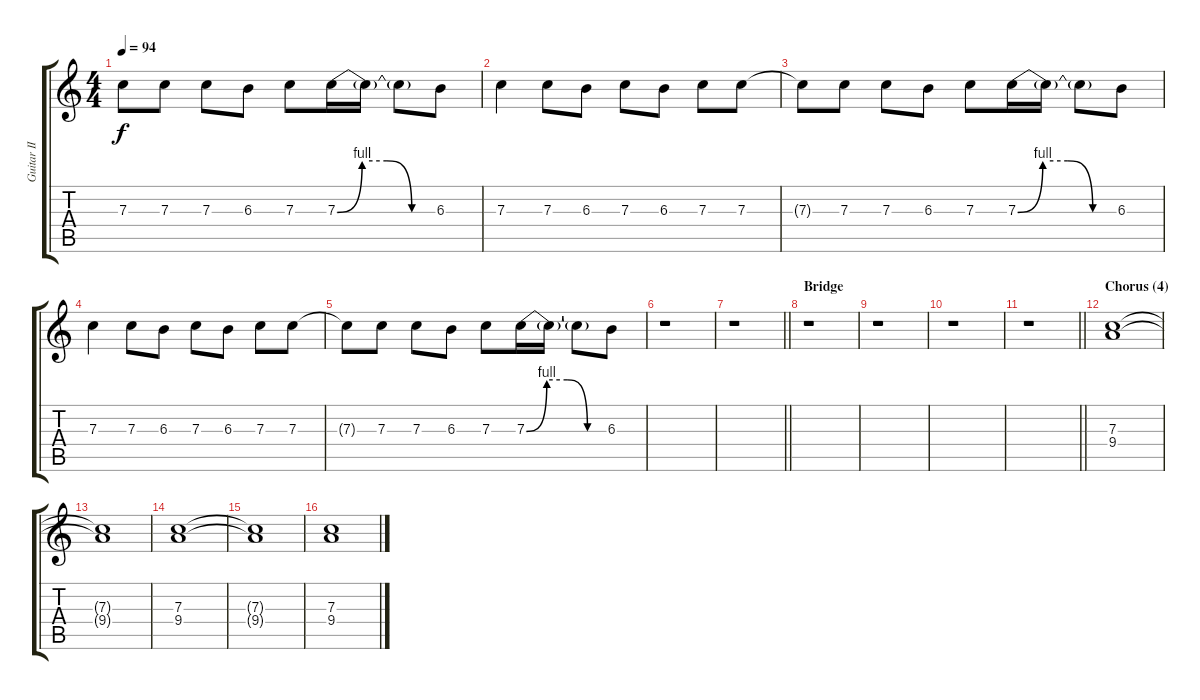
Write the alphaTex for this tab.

\track ("Guitar II" "Guitar II") {instrument electricguitarclean}
\staff {score tabs}
\tuning (D4 A3 F3 C3 G2 D2) {hide}
\ts (4 4)
\tempo 94
\clef g2
\ks aminor
7.3{t}.8{dy f} 7.3.8 7.3.8 6.3.8 7.3.8 7.3{be (custom 0 0 15 4 30 4 45 0 60 0)}.16 7.3{t}.16 7.3{t}.8 6.3.8 |
7.3.4 7.3.8 6.3.8 7.3.8 6.3.8 7.3.8 7.3.8 |
7.3{t}.8 7.3.8 7.3.8 6.3.8 7.3.8 7.3{be (custom 0 0 15 4 30 4 45 0 60 0)}.16 7.3{t}.16 7.3{t}.8 6.3.8 |
7.3.4 7.3.8 6.3.8 7.3.8 6.3.8 7.3.8 7.3.8 |
7.3{t}.8 7.3.8 7.3.8 6.3.8 7.3.8 7.3{be (custom 0 0 15 4 30 4 45 0 60 0)}.16 7.3{t}.16 7.3{t}.8 6.3.8 |
r.1 |
\barLineRight lightlight
r.1 |
\section ("" "Bridge")
r.1 |
r.1 |
r.1 |
\barLineRight lightlight
r.1 |
\section ("" "Chorus (4)")
(7.3 9.4).1 |
(7.3{t} 9.4{t}).1 |
(7.3 9.4).1 |
(7.3{t} 9.4{t}).1 |
(7.3 9.4).1
